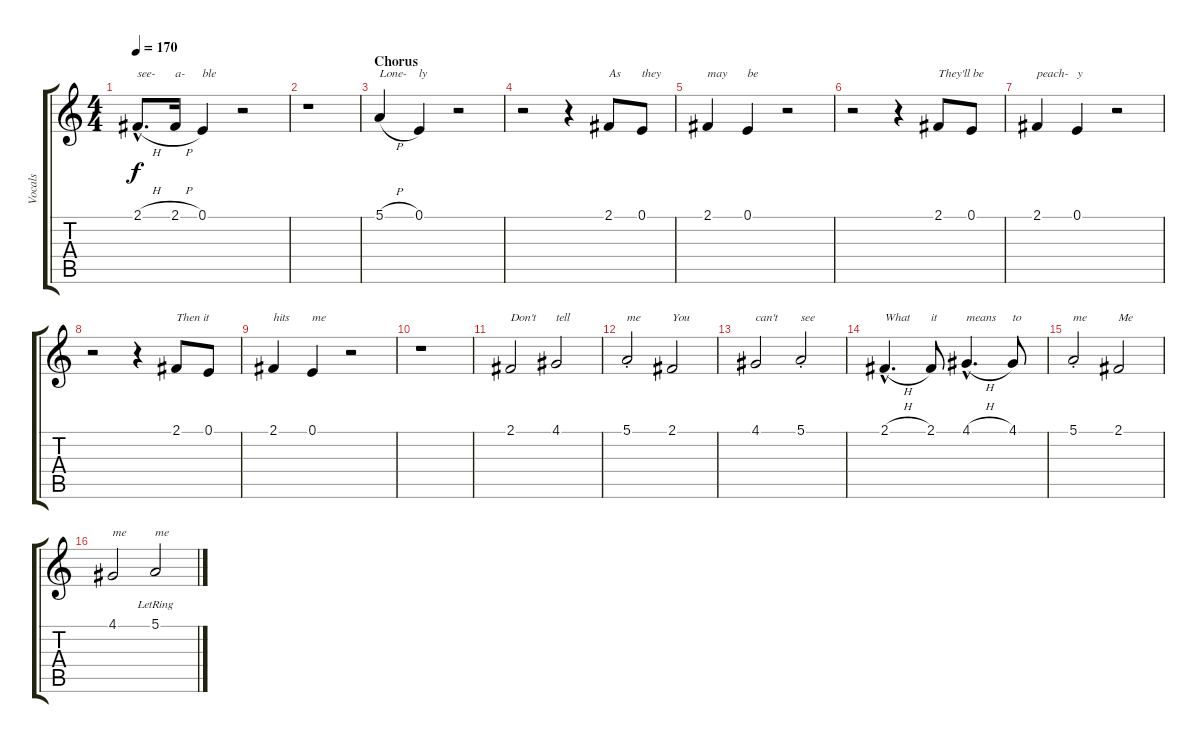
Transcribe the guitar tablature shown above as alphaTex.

\track ("Vocals" "Vocals") {instrument voiceoohs}
\staff {score tabs}
\tuning (E4 B3 G3 D3 A2 E2) {hide}
\ts (4 4)
\tempo 170
\clef g2
\ks c
2.1{h hac}.8{d txt "see-" dy f} 2.1{h}.16{txt "a-"} 0.1.4{txt "ble"} r.2 |
r.1 |
\section ("" "Chorus")
5.1{h}.4{txt "Lone-"} 0.1.4{txt "ly"} r.2 |
r.2 r.4 2.1.8{txt "As"} 0.1.8{txt "they"} |
2.1.4{txt "may"} 0.1.4{txt "be"} r.2 |
r.2 r.4 2.1.8{txt "They'll be"} 0.1.8 |
2.1.4{txt "peach-"} 0.1.4{txt "y"} r.2 |
r.2 r.4 2.1.8{txt "Then it"} 0.1.8 |
2.1.4{txt "hits"} 0.1.4{txt "me"} r.2 |
r.1 |
2.1.2{txt "Don't"} 4.1.2{txt "tell"} |
5.1{st}.2{txt "me"} 2.1.2{txt "You"} |
4.1.2{txt "can't"} 5.1{st}.2{txt "see"} |
2.1{h hac}.4{d txt "What"} 2.1.8{txt "it"} 4.1{h hac}.4{d txt "means"} 4.1.8{txt "to"} |
5.1{st}.2{txt "me"} 2.1.2{txt "Me"} |
4.1.2{txt "me"} 5.1{lr}.2{txt "me"}
